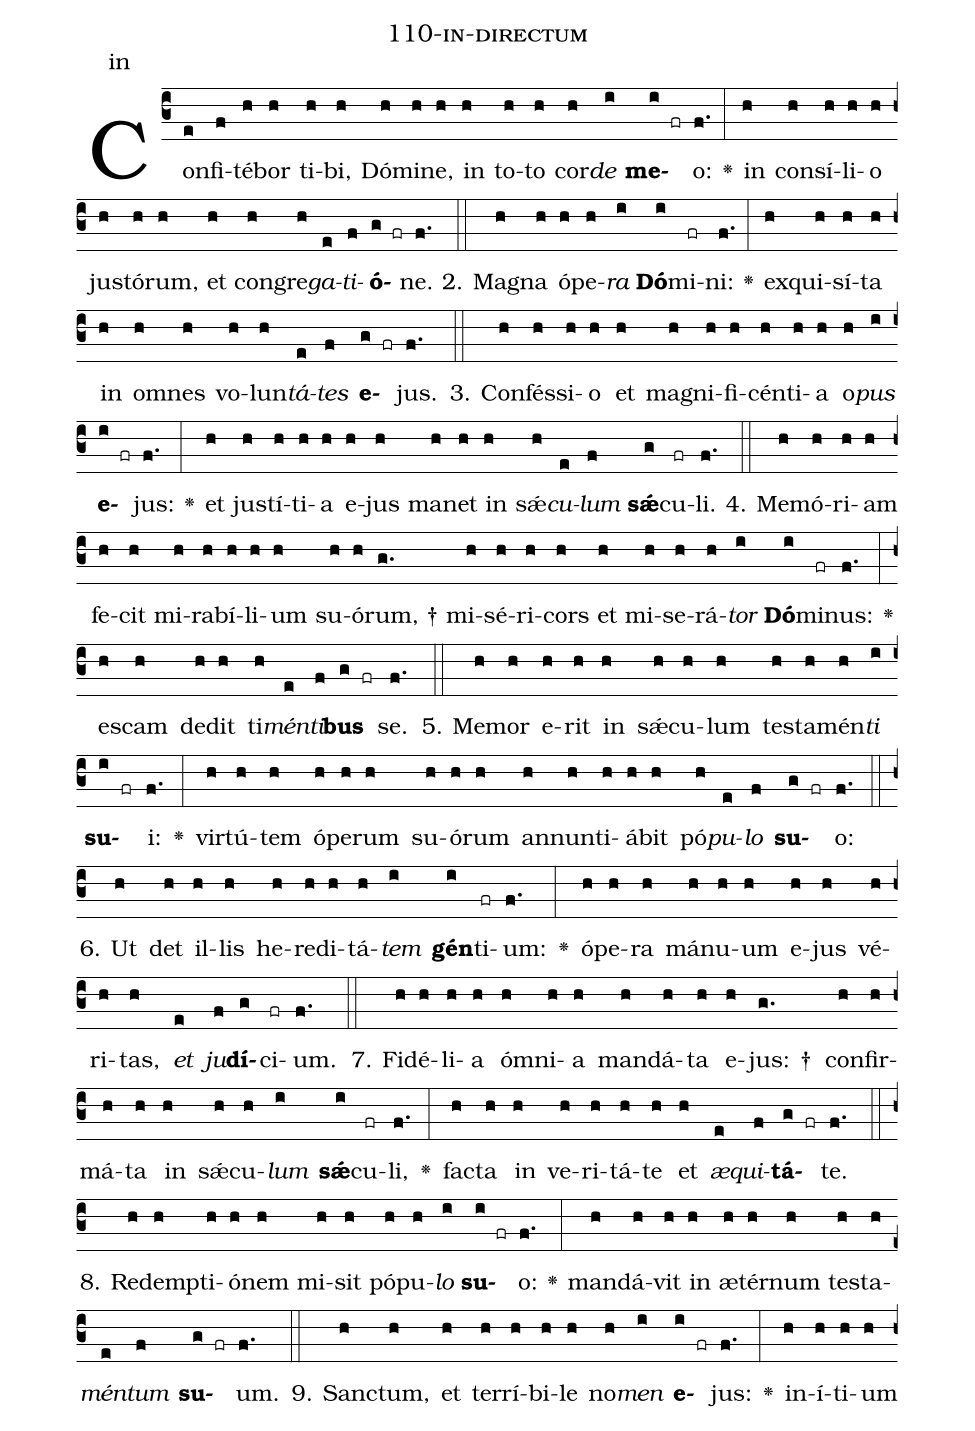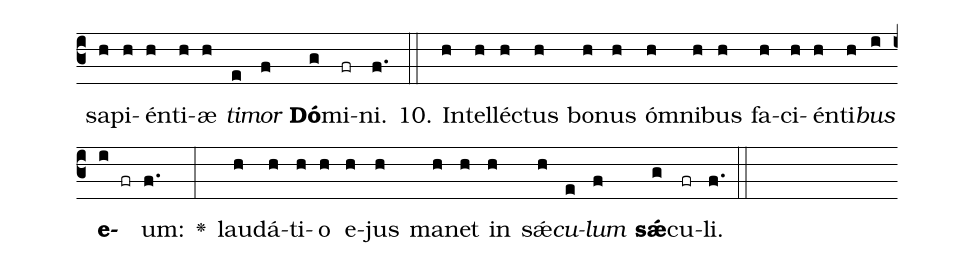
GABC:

name: 110-in-directum;
annotation: in;
%%
(c3)Con(e)fi(f)té(h)bor(h) ti(h)bi,(h) Dó(h)mi(h)ne,(h) in(h) to(h)to(h) cor(h)<i>de</i>(i) <b>me</b>(i fr)o:(f.) <v>\greheightstar</v>(:) in(h) con(h)sí(h)li(h)o(h) jus(h)tó(h)rum,(h) et(h) con(h)gre(h)<i>ga</i>(e)<i>ti</i>(f)<b>ó</b>(g fr)ne.(f.) (::)
2. Ma(h)gna(h) ó(h)pe(h)<i>ra</i>(i) <b>Dó</b>(i)mi(fr)ni:(f.) <v>\greheightstar</v>(:) ex(h)qui(h)sí(h)ta(h) in(h) om(h)nes(h) vo(h)lun(h)<i>tá</i>(e)<i>tes</i>(f) <b>e</b>(g fr)jus.(f.) (::)
3. Con(h)fés(h)si(h)o(h) et(h) ma(h)gni(h)fi(h)cén(h)ti(h)a(h) o(h)<i>pus</i>(i) <b>e</b>(i fr)jus:(f.) <v>\greheightstar</v>(:) et(h) jus(h)tí(h)ti(h)a(h) e(h)jus(h) ma(h)net(h) in(h) sǽ(h)<i>cu</i>(e)<i>lum</i>(f) <b>sǽ</b>(g)cu(fr)li.(f.) (::)
4. Me(h)mó(h)ri(h)am(h) fe(h)cit(h) mi(h)ra(h)bí(h)li(h)um(h) su(h)ó(h)rum, †(g.) mi(h)sé(h)ri(h)cors(h) et(h) mi(h)se(h)rá(h)<i>tor</i>(i) <b>Dó</b>(i)mi(fr)nus:(f.) <v>\greheightstar</v>(:) es(h)cam(h) de(h)dit(h) ti(h)<i>mén</i>(e)<i>ti</i>(f)<b>bus</b>(g fr) se.(f.) (::)
5. Me(h)mor(h) e(h)rit(h) in(h) sǽ(h)cu(h)lum(h) tes(h)ta(h)mén(h)<i>ti</i>(i) <b>su</b>(i fr)i:(f.) <v>\greheightstar</v>(:) vir(h)tú(h)tem(h) ó(h)pe(h)rum(h) su(h)ó(h)rum(h) an(h)nun(h)ti(h)á(h)bit(h) pó(h)<i>pu</i>(e)<i>lo</i>(f) <b>su</b>(g fr)o:(f.) (::)
6. Ut(h) det(h) il(h)lis(h) he(h)re(h)di(h)tá(h)<i>tem</i>(i) <b>gén</b>(i)ti(fr)um:(f.) <v>\greheightstar</v>(:) ó(h)pe(h)ra(h) má(h)nu(h)um(h) e(h)jus(h) vé(h)ri(h)tas,(h) <i>et</i>(e) <i>ju</i>(f)<b>dí</b>(g)ci(fr)um.(f.) (::)
7. Fi(h)dé(h)li(h)a(h) óm(h)ni(h)a(h) man(h)dá(h)ta(h) e(h)jus: †(g.) con(h)fir(h)má(h)ta(h) in(h) sǽ(h)cu(h)<i>lum</i>(i) <b>sǽ</b>(i)cu(fr)li,(f.) <v>\greheightstar</v>(:) fac(h)ta(h) in(h) ve(h)ri(h)tá(h)te(h) et(h) <i>æ</i>(e)<i>qui</i>(f)<b>tá</b>(g fr)te.(f.) (::)
8. Red(h)emp(h)ti(h)ó(h)nem(h) mi(h)sit(h) pó(h)pu(h)<i>lo</i>(i) <b>su</b>(i fr)o:(f.) <v>\greheightstar</v>(:) man(h)dá(h)vit(h) in(h) æ(h)tér(h)num(h) tes(h)ta(h)<i>mén</i>(e)<i>tum</i>(f) <b>su</b>(g fr)um.(f.) (::)
9. Sanc(h)tum,(h) et(h) ter(h)rí(h)bi(h)le(h) no(h)<i>men</i>(i) <b>e</b>(i fr)jus:(f.) <v>\greheightstar</v>(:) in(h)í(h)ti(h)um(h) sa(h)pi(h)én(h)ti(h)æ(h) <i>ti</i>(e)<i>mor</i>(f) <b>Dó</b>(g)mi(fr)ni.(f.) (::)
10. In(h)tel(h)léc(h)tus(h) bo(h)nus(h) óm(h)ni(h)bus(h) fa(h)ci(h)én(h)ti(h)<i>bus</i>(i) <b>e</b>(i fr)um:(f.) <v>\greheightstar</v>(:) lau(h)dá(h)ti(h)o(h) e(h)jus(h) ma(h)net(h) in(h) sǽ(h)<i>cu</i>(e)<i>lum</i>(f) <b>sǽ</b>(g)cu(fr)li.(f.) (::)
